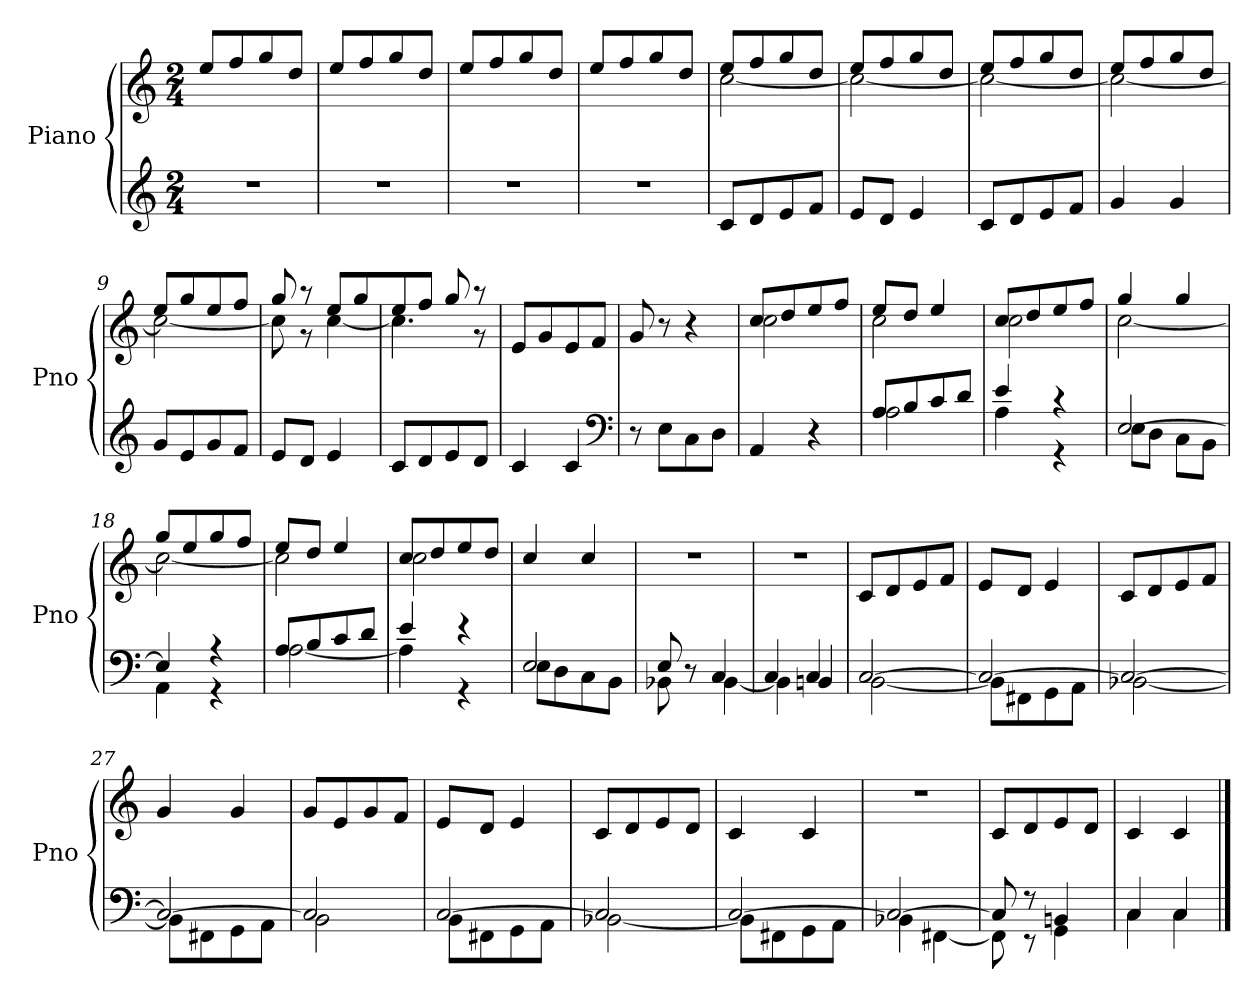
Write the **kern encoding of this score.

**kern	**kern
*part2	*part1
*staff2	*staff1
*I"Piano	*I"Piano
*I'Pno	*I'Pno
*clefG2	*clefG2
*M2/4	*M2/4
*MM106	*MM106
=1	=1
!LO:N:vis=1	!
2r	8ee/L
.	8ff/
.	8gg/
.	8dd/J
=2	=2
!LO:N:vis=1	!
2r	8ee/L
.	8ff/
.	8gg/
.	8dd/J
=3	=3
!LO:N:vis=1	!
2r	8ee/L
.	8ff/
.	8gg/
.	8dd/J
=4	=4
!LO:N:vis=1	!
2r	8ee/L
.	8ff/
.	8gg/
.	8dd/J
=5	=5
*	*^
8c/L	8ee/L	[2cc\
8d/	8ff/J	.
8e/	8gg/J	.
8f/J	8dd/J	.
=6	=6	=6
8e/L	8ee/L	2cc\_
8d/J	8ff/J	.
4e/	8gg/J	.
.	8dd/J	.
!!LO:LB:g=z	!!
=7	=7	=7
8c/L	8ee/L	2cc\_
8d/	8ff/J	.
8e/	8gg/J	.
8f/J	8dd/J	.
=8	=8	=8
4g/	8ee/L	2cc\_
.	8ff/J	.
4g/	8gg/J	.
.	8dd/J	.
=9	=9	=9
8g/L	8ee/L	2cc\_
8e/	8gg/J	.
8g/	8ee/J	.
8f/J	8ff/J	.
=10	=10	=10
8e/L	8gg/	8cc\]
8d/J	8r	8r
4e/	8ee/L	[4cc\
.	8gg/	.
=11	=11	=11
8c/L	8ee/	4.cc\]
8d/	8ff/J	.
8e/	8gg/	.
8d/J	8r	8r
*	*v	*v
=12	=12
4c/	8e/L
.	8g/
4c/	8e/
.	8f/J
*clefF4	*
=13	=13
8r	8g/
8E\L	8r
8C\	4r
8D\J	.
!!LO:LB:g=z
=14	=14
*	*^
4AA/	8cc/L	2cc\
.	8dd/J	.
4r	8ee/J	.
.	8ff/J	.
=15	=15	=15
*^	*	*
8A/L	2A\	8ee/L	2cc\
8B/J	.	8dd/J	.
8c/J	.	4ee/	.
8d/J	.	.	.
=16	=16	=16	=16
4e/	4A\	8cc/L	2cc\
.	.	8dd/J	.
4r	4r	8ee/J	.
.	.	8ff/J	.
=17	=17	=17	=17
[2E/	8E\L	4gg/	[2cc\
.	8D\J	.	.
.	8C\L	4gg/	.
.	8BB\J	.	.
=18	=18	=18	=18
4E/]	4AA\	8gg/L	2cc\_
.	.	8ee/J	.
4r	4r	8gg/J	.
.	.	8ff/J	.
=19	=19	=19	=19
8A/L	[2A\	8ee/L	2cc\]
8B/J	.	8dd/J	.
8c/J	.	4ee/	.
8d/J	.	.	.
=20	=20	=20	=20
4e/	4A\]	8cc/L	2cc\
.	.	8dd/J	.
4r	4r	8ee/J	.
.	.	8dd/J	.
*	*	*v	*v
!!LO:LB:g=z
=21	=21	=21
2E/	8E\L	4cc/
.	8D\J	.
.	8C\J	4cc/
.	8BB\J	.
=22	=22	=22
!	!	!LO:N:vis=1
8E/	8BB-X\	2r
8r	8ryy	.
4C/	[4BB-\	.
=23	=23	=23
!	!	!LO:N:vis=1
4C/	4BB-\]	2r
4C/	4BB/	.
=24	=24	=24
[2C/	[2BB\	8c/L
.	.	8d/
.	.	8e/
.	.	8f/J
=25	=25	=25
2C/_	8BB\L]	8e/L
.	8FF#X\J	8d/J
.	8GG\J	4e/
.	8AA\J	.
=26	=26	=26
2C/_	[2BB-X\	8c/L
.	.	8d/
.	.	8e/
.	.	8f/J
=27	=27	=27
2C/_	8BB-\L]	4g/
.	8FF#X\J	.
.	8GG\J	4g/
.	8AA\J	.
!!LO:LB:g=z
=28	=28	=28
2C/]	2BB\	8g/L
.	.	8e/
.	.	8g/
.	.	8f/J
=29	=29	=29
[2C/	8BB\L	8e/L
.	8FF#X\J	8d/J
.	8GG\J	4e/
.	8AA\J	.
=30	=30	=30
2C/]	[2BB-X\	8c/L
.	.	8d/
.	.	8e/
.	.	8d/J
=31	=31	=31
[2C/	8BB-\L]	4c/
.	8FF#X\J	.
.	8GG\J	4c/
.	8AA\J	.
=32	=32	=32
!	!	!LO:N:vis=1
2C/_	4BB-X\	2r
.	[4FF#X\	.
=33	=33	=33
8C/]	8FF#\]	8c/L
8r	8r	8d/
4BBn/	4GG\	8e/
.	.	8d/J
=34	=34	=34
4C/	4C\	4c/
4C/	4C\	4c/
*v	*v	*
==	==
*-	*-
